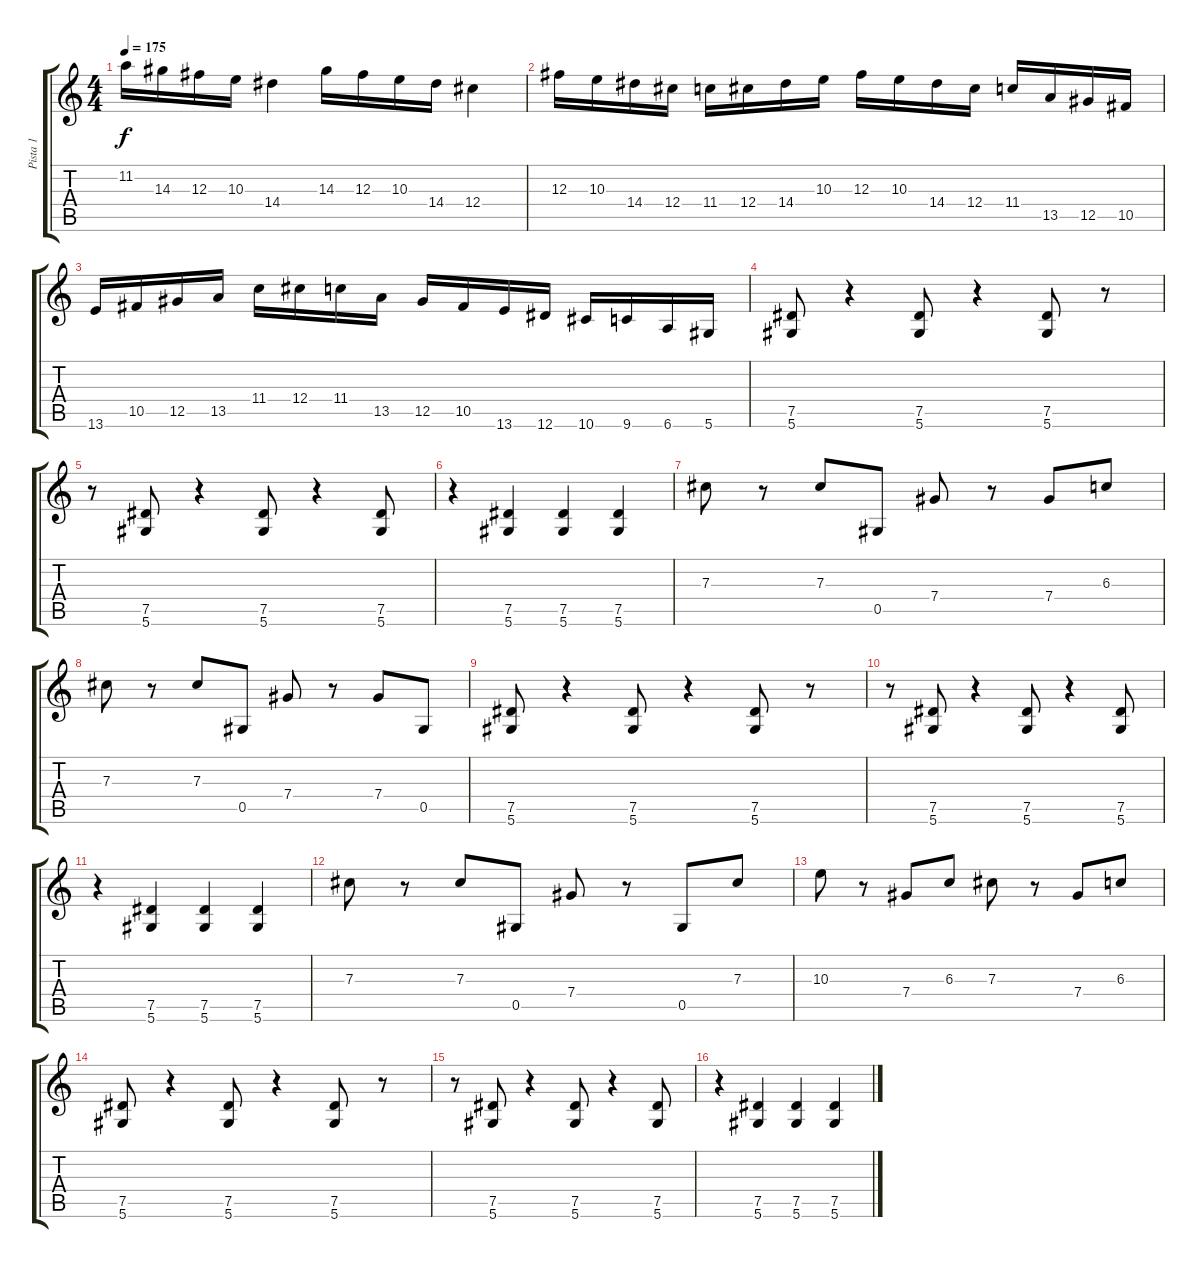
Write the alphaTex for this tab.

\track ("Pista 1" "Pista 1") {instrument distortionguitar}
\staff {score tabs}
\tuning (Eb4 Bb3 Gb3 Db3 Ab2 Eb2) {hide}
\ts (4 4)
\tempo 175
\clef g2
\ks c
11.2.16{dy f} 14.3.16 12.3.16 10.3.16 14.4.4 14.3.16 12.3.16 10.3.16 14.4.16 12.4.4 |
12.3.16 10.3.16 14.4.16 12.4.16 11.4.16 12.4.16 14.4.16 10.3.16 12.3.16 10.3.16 14.4.16 12.4.16 11.4.16 13.5.16 12.5.16 10.5.16 |
13.6.16 10.5.16 12.5.16 13.5.16 11.4.16 12.4.16 11.4.16 13.5.16 12.5.16 10.5.16 13.6.16 12.6.16 10.6.16 9.6.16 6.6.16 5.6.16 |
(7.5 5.6).8 r.4 (7.5 5.6).8 r.4 (7.5 5.6).8 r.8 |
r.8 (7.5 5.6).8 r.4 (7.5 5.6).8 r.4 (7.5 5.6).8 |
r.4 (7.5 5.6).4 (7.5 5.6).4 (7.5 5.6).4 |
7.3.8 r.8 7.3.8 0.5.8 7.4.8 r.8 7.4.8 6.3.8 |
7.3.8 r.8 7.3.8 0.5.8 7.4.8 r.8 7.4.8 0.5.8 |
(7.5 5.6).8 r.4 (7.5 5.6).8 r.4 (7.5 5.6).8 r.8 |
r.8 (7.5 5.6).8 r.4 (7.5 5.6).8 r.4 (7.5 5.6).8 |
r.4 (7.5 5.6).4 (7.5 5.6).4 (7.5 5.6).4 |
7.3.8 r.8 7.3.8 0.5.8 7.4.8 r.8 0.5.8 7.3.8 |
10.3.8 r.8 7.4.8 6.3.8 7.3.8 r.8 7.4.8 6.3.8 |
(7.5 5.6).8 r.4 (7.5 5.6).8 r.4 (7.5 5.6).8 r.8 |
r.8 (7.5 5.6).8 r.4 (7.5 5.6).8 r.4 (7.5 5.6).8 |
r.4 (7.5 5.6).4 (7.5 5.6).4 (7.5 5.6).4
